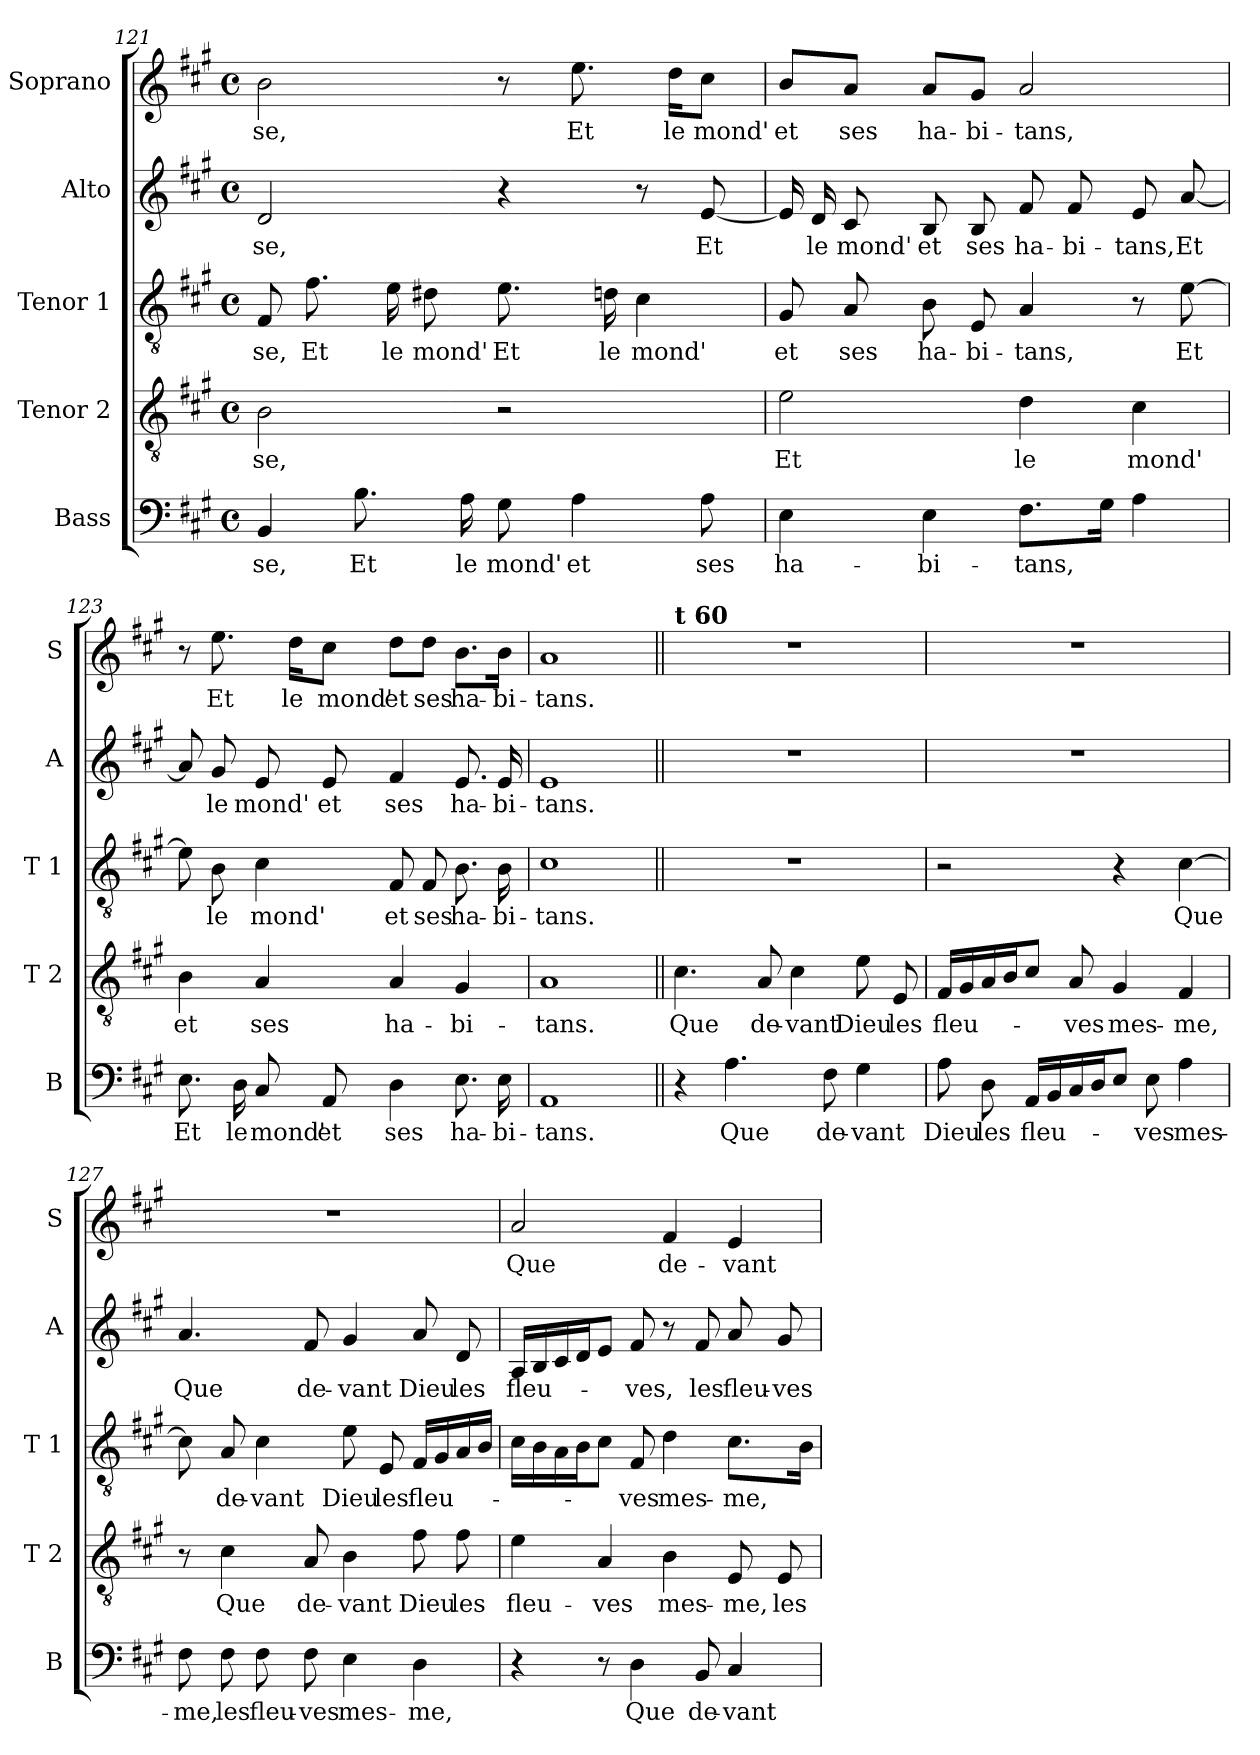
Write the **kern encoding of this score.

**kern	**text	**kern	**text	**kern	**text	**kern	**text	**kern	**text
*part5	*part5	*part4	*part4	*part3	*part3	*part2	*part2	*part1	*part1
*staff5	*staff5	*staff4	*staff4	*staff3	*staff3	*staff2	*staff2	*staff1	*staff1
*I"Bass	*	*I"Tenor 2	*	*I"Tenor 1	*	*I"Alto	*	*I"Soprano	*
*I'B	*	*I'T 2	*	*I'T 1	*	*I'A	*	*I'S	*
!!LO:LB:g=z
*clefF4	*	*clefGv2	*	*clefGv2	*	*clefG2	*	*clefG2	*
*k[f#c#g#]	*	*k[f#c#g#]	*	*k[f#c#g#]	*	*k[f#c#g#]	*	*k[f#c#g#]	*
*A:	*	*A:	*	*A:	*	*A:	*	*A:	*
*M4/4	*	*M4/4	*	*M4/4	*	*M4/4	*	*M4/4	*
*met(c)	*	*met(c)	*	*met(c)	*	*met(c)	*	*met(c)	*
=121	=121	=121	=121	=121	=121	=121	=121	=121	=121
!	!LO:LY:b	!	!LO:LY:b	!	!LO:LY:b	!	!LO:LY:b	!	!LO:LY:b
4BB/	-se,	2B\	-se,	8F#/	-se,	2d/	-se,	2b\	-se,
!	!	!	!	!	!LO:LY:b	!	!	!	!
.	.	.	.	8.f#\	Et	.	.	.	.
!	!LO:LY:b	!	!	!	!	!	!	!	!
8.B\	Et	.	.	.	.	.	.	.	.
!	!	!	!	!	!LO:LY:b	!	!	!	!
.	.	.	.	16e\	le	.	.	.	.
!	!	!	!	!	!LO:LY:b	!	!	!	!
.	.	.	.	8d#X\	mond'	.	.	.	.
!	!LO:LY:b	!	!	!	!	!	!	!	!
16A\	le	.	.	.	.	.	.	.	.
!	!LO:LY:b	!	!	!	!LO:LY:b	!	!	!	!
8G#\	mond'	2r	.	8.e\	Et	4r	.	8r	.
!	!LO:LY:b	!	!	!	!	!	!	!	!LO:LY:b
4A\	et	.	.	.	.	.	.	8.ee\	Et
!	!	!	!	!	!LO:LY:b	!	!	!	!
.	.	.	.	16dn\	le	.	.	.	.
!	!	!	!	!	!LO:LY:b	!	!	!	!
.	.	.	.	4c#\	mond'	8r	.	.	.
!	!	!	!	!	!	!	!	!	!LO:LY:b
.	.	.	.	.	.	.	.	16dd\KL	le
!	!LO:LY:b	!	!	!	!	!	!LO:LY:b	!	!LO:LY:b
8A\	ses	.	.	.	.	[8e/	Et	8cc#\J	mond'
=122	=122	=122	=122	=122	=122	=122	=122	=122	=122
!	!LO:LY:b	!	!LO:LY:b	!	!LO:LY:b	!	!	!	!LO:LY:b
4E\	ha-	2e\	Et	8G#/	et	16e/]	.	8b/L	et
!	!	!	!	!	!	!	!LO:LY:b	!	!
.	.	.	.	.	.	16d/	le	.	.
!	!	!	!	!	!LO:LY:b	!	!LO:LY:b	!	!LO:LY:b
.	.	.	.	8A/	ses	8c#/	mond'	8a/J	ses
!	!LO:LY:b	!	!	!	!LO:LY:b	!	!LO:LY:b	!	!LO:LY:b
4E\	-bi-	.	.	8B\	ha-	8B/	et	8a/L	ha-
!	!	!	!	!	!LO:LY:b	!	!LO:LY:b	!	!LO:LY:b
.	.	.	.	8E/	-bi-	8B/	ses	8g#/J	-bi-
!	!LO:LY:b	!	!LO:LY:b	!	!LO:LY:b	!	!LO:LY:b	!	!LO:LY:b
8.F#\L	-tans,	4d\	le	4A/	-tans,	8f#/	ha-	2a/	-tans,
!	!	!	!	!	!	!	!LO:LY:b	!	!
.	.	.	.	.	.	8f#/	-bi-	.	.
16G#\Jk	.	.	.	.	.	.	.	.	.
!	!	!	!LO:LY:b	!	!	!	!LO:LY:b	!	!
4A\	.	4c#\	mond'	8r	.	8e/	-tans,	.	.
!	!	!	!	!	!LO:LY:b	!	!LO:LY:b	!	!
.	.	.	.	[8e\	Et	[8a/	Et	.	.
!!LO:PB:g=z
=123	=123	=123	=123	=123	=123	=123	=123	=123	=123
!	!LO:LY:b	!	!LO:LY:b	!	!	!	!	!	!
8.E\	Et	4B\	et	8e\]	.	8a/]	.	8r	.
!	!	!	!	!	!LO:LY:b	!	!LO:LY:b	!	!LO:LY:b
.	.	.	.	8B\	le	8g#/	le	8.ee\	Et
!	!LO:LY:b	!	!	!	!	!	!	!	!
16D\	le	.	.	.	.	.	.	.	.
!	!LO:LY:b	!	!LO:LY:b	!	!LO:LY:b	!	!LO:LY:b	!	!
8C#/	mond'	4A/	ses	4c#\	mond'	8e/	mond'	.	.
!	!	!	!	!	!	!	!	!	!LO:LY:b
.	.	.	.	.	.	.	.	16dd\KL	le
!	!LO:LY:b	!	!	!	!	!	!LO:LY:b	!	!LO:LY:b
8AA/	et	.	.	.	.	8e/	et	8cc#\J	mond'
!	!LO:LY:b	!	!LO:LY:b	!	!LO:LY:b	!	!LO:LY:b	!	!LO:LY:b
4D\	ses	4A/	ha-	8F#/	et	4f#/	ses	8dd\L	et
!	!	!	!	!	!LO:LY:b	!	!	!	!LO:LY:b
.	.	.	.	8F#/	ses	.	.	8dd\J	ses
!	!LO:LY:b	!	!LO:LY:b	!	!LO:LY:b	!	!LO:LY:b	!	!LO:LY:b
8.E\	ha-	4G#/	-bi-	8.B\	ha-	8.e/	ha-	8.b\L	ha-
!	!LO:LY:b	!	!	!	!LO:LY:b	!	!LO:LY:b	!	!LO:LY:b
16E\	-bi-	.	.	16B\	-bi-	16e/	-bi-	16b\Jk	-bi-
=124	=124	=124	=124	=124	=124	=124	=124	=124	=124
!	!LO:LY:b	!	!LO:LY:b	!	!LO:LY:b	!	!LO:LY:b	!	!LO:LY:b
1AA	-tans.	1A	-tans.	1c#	-tans.	1e	-tans.	1a	-tans.
=125||	=125||	=125||	=125||	=125||	=125||	=125||	=125||	=125||	=125||
!	!	!	!	!	!	!	!	!LO:TX:a:B:t=t 60	!
!	!	!	!LO:LY:b	!	!	!	!	!	!
4r	.	4.c#\	Que	1r	.	1r	.	1r	.
!	!LO:LY:b	!	!	!	!	!	!	!	!
4.A\	Que	.	.	.	.	.	.	.	.
!	!	!	!LO:LY:b	!	!	!	!	!	!
.	.	8A/	de-	.	.	.	.	.	.
!	!	!	!LO:LY:b	!	!	!	!	!	!
.	.	4c#\	-vant	.	.	.	.	.	.
!	!LO:LY:b	!	!	!	!	!	!	!	!
8F#\	de-	.	.	.	.	.	.	.	.
!	!LO:LY:b	!	!LO:LY:b	!	!	!	!	!	!
4G#\	-vant	8e\	Dieu	.	.	.	.	.	.
!	!	!	!LO:LY:b	!	!	!	!	!	!
.	.	8E/	les	.	.	.	.	.	.
=126	=126	=126	=126	=126	=126	=126	=126	=126	=126
!	!LO:LY:b	!	!LO:LY:b	!	!	!	!	!	!
8A\	Dieu	16F#/LL	fleu-	2r	.	1r	.	1r	.
.	.	16G#/	.	.	.	.	.	.	.
!	!LO:LY:b	!	!	!	!	!	!	!	!
8D\	les	16A/	.	.	.	.	.	.	.
.	.	16B/J	.	.	.	.	.	.	.
!	!LO:LY:b	!	!	!	!	!	!	!	!
16AA/LL	fleu-	8c#/J	.	.	.	.	.	.	.
16BB/	.	.	.	.	.	.	.	.	.
!	!	!	!LO:LY:b	!	!	!	!	!	!
16C#/	.	8A/	-ves	.	.	.	.	.	.
16D/J	.	.	.	.	.	.	.	.	.
!	!	!	!LO:LY:b	!	!	!	!	!	!
8E/J	.	4G#/	mes-	4r	.	.	.	.	.
!	!LO:LY:b	!	!	!	!	!	!	!	!
8E\	-ves	.	.	.	.	.	.	.	.
!	!LO:LY:b	!	!LO:LY:b	!	!LO:LY:b	!	!	!	!
4A\	mes-	4F#/	-me,	[4c#\	Que	.	.	.	.
!!LO:LB:g=z
=127	=127	=127	=127	=127	=127	=127	=127	=127	=127
!	!LO:LY:b	!	!	!	!	!	!LO:LY:b	!	!
8F#\	-me,	8r	.	8c#\]	.	4.a/	Que	1r	.
!	!LO:LY:b	!	!LO:LY:b	!	!LO:LY:b	!	!	!	!
8F#\	les	4c#\	Que	8A/	de-	.	.	.	.
!	!LO:LY:b	!	!	!	!LO:LY:b	!	!	!	!
8F#\	fleu-	.	.	4c#\	-vant	.	.	.	.
!	!LO:LY:b	!	!LO:LY:b	!	!	!	!LO:LY:b	!	!
8F#\	-ves	8A/	de-	.	.	8f#/	de-	.	.
!	!LO:LY:b	!	!LO:LY:b	!	!LO:LY:b	!	!LO:LY:b	!	!
4E\	mes-	4B\	-vant	8e\	Dieu	4g#/	-vant	.	.
!	!	!	!	!	!LO:LY:b	!	!	!	!
.	.	.	.	8E/	les	.	.	.	.
!	!LO:LY:b	!	!LO:LY:b	!	!LO:LY:b	!	!LO:LY:b	!	!
4D\	-me,	8f#\	Dieu	16F#/LL	fleu-	8a/	Dieu	.	.
.	.	.	.	16G#/	.	.	.	.	.
!	!	!	!LO:LY:b	!	!	!	!LO:LY:b	!	!
.	.	8f#\	les	16A/	.	8d/	les	.	.
.	.	.	.	16B/JJ	.	.	.	.	.
=128	=128	=128	=128	=128	=128	=128	=128	=128	=128
!	!	!	!LO:LY:b	!	!	!	!LO:LY:b	!	!LO:LY:b
4r	.	4e\	fleu-	16c#\LL	.	16A/LL	fleu-	2a/	Que
.	.	.	.	16B\	.	16B/	.	.	.
.	.	.	.	16A\	.	16c#/	.	.	.
.	.	.	.	16B\J	.	16d/J	.	.	.
!	!	!	!LO:LY:b	!	!	!	!	!	!
8r	.	4A/	-ves	8c#\J	.	8e/J	.	.	.
!	!LO:LY:b	!	!	!	!LO:LY:b	!	!LO:LY:b	!	!
4D\	Que	.	.	8F#/	-ves	8f#/	-ves,	.	.
!	!	!	!LO:LY:b	!	!LO:LY:b	!	!	!	!LO:LY:b
.	.	4B\	mes-	4d\	mes-	8r	.	4f#/	de-
!	!LO:LY:b	!	!	!	!	!	!LO:LY:b	!	!
8BB/	de-	.	.	.	.	8f#/	les	.	.
!	!LO:LY:b	!	!LO:LY:b	!	!LO:LY:b	!	!LO:LY:b	!	!LO:LY:b
4C#/	-vant	8E/	-me,	8.c#\L	-me,	8a/	fleu-	4e/	-vant
!	!	!	!LO:LY:b	!	!	!	!LO:LY:b	!	!
.	.	8E/	les	.	.	8g#/	-ves	.	.
.	.	.	.	16B\Jk	.	.	.	.	.
=	=	=	=	=	=	=	=	=	=
*-	*-	*-	*-	*-	*-	*-	*-	*-	*-
